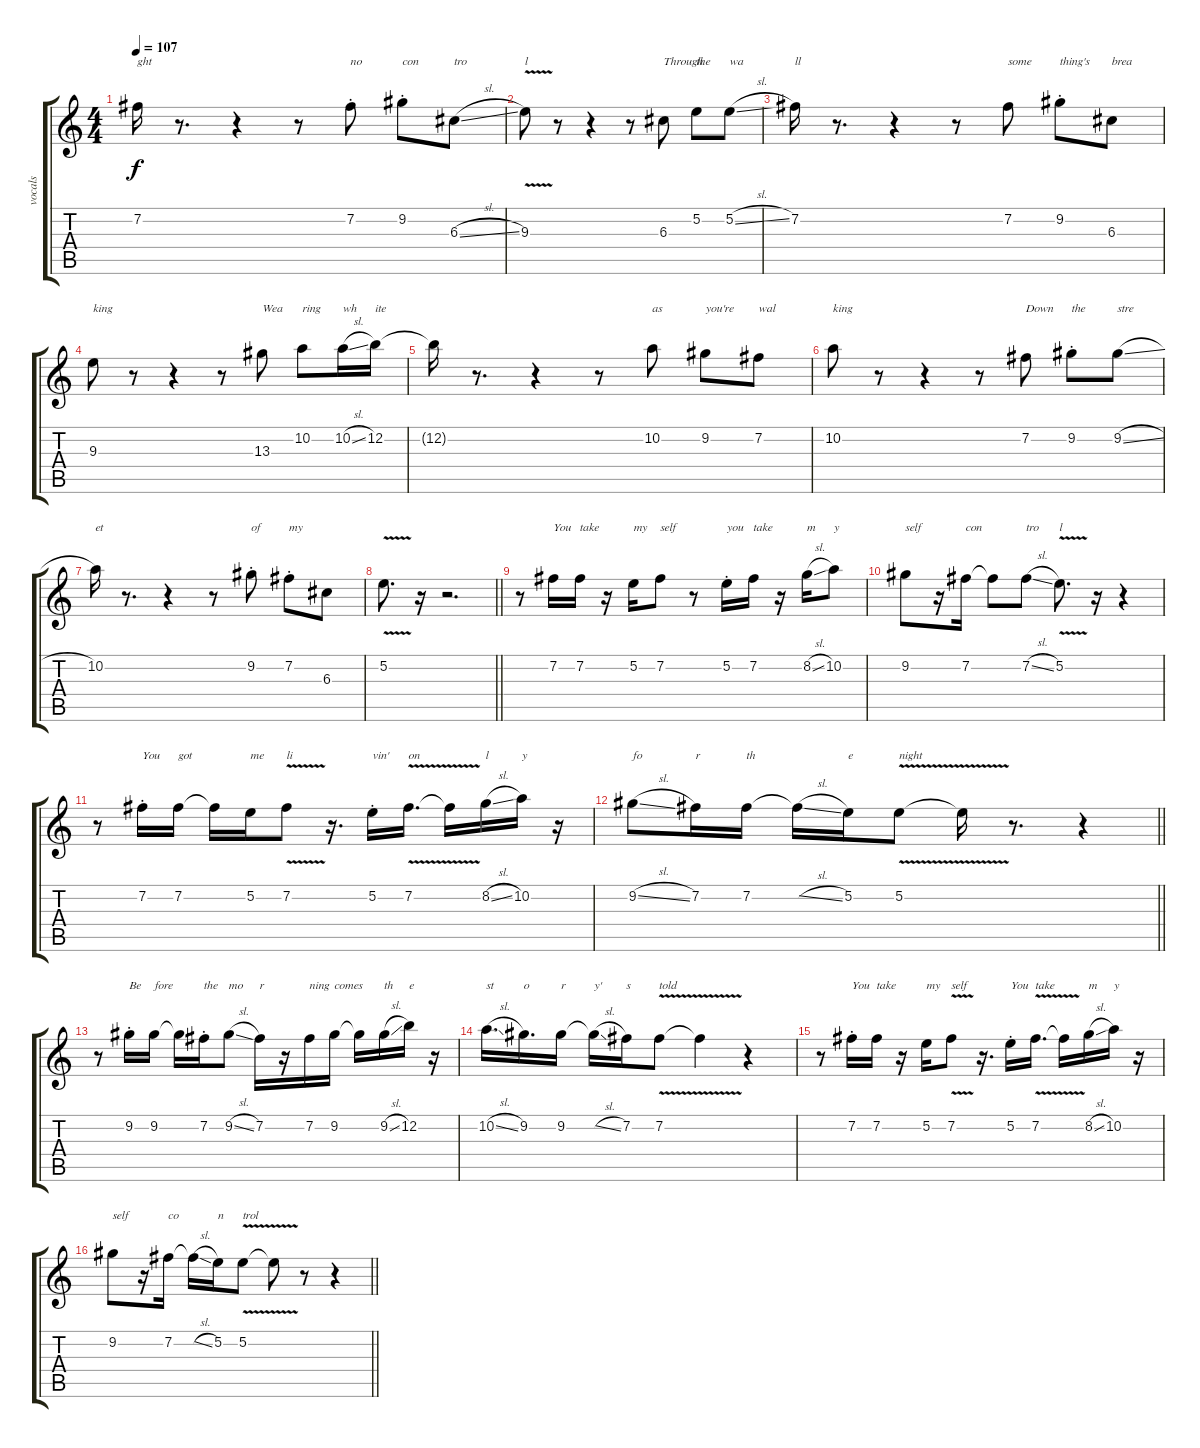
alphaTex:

\track ("vocals" "vocals") {instrument distortionguitar}
\staff {score tabs}
\tuning (E4 B3 G3 D3 A2 E2) {hide}
\ts (4 4)
\tempo 107
\clef g2
\ks c
7.2.16{txt "ght" dy f} r.8{d} r.4 r.8 7.2{st}.8{txt "no"} 9.2{st}.8{txt "con"} 6.3{sl}.8{txt "tro"} |
9.3{v}.8{txt "l"} r.8 r.4 r.8 6.3.8{txt "Through"} 5.2.8{txt "the"} 5.2{sl}.8{txt "wa"} |
7.2.16{txt "ll"} r.8{d} r.4 r.8 7.2.8{txt "some"} 9.2{st}.8{txt "thing's"} 6.3.8{txt "brea"} |
9.3.8{txt "king"} r.8 r.4 r.8 13.3.8{txt "Wea"} 10.2.8{txt "ring"} 10.2{sl}.16{txt "wh"} 12.2.16{txt "ite"} |
12.2{t}.16 r.8{d} r.4 r.8 10.2.8{txt "as"} 9.2.8{txt "you're"} 7.2.8{txt "wal"} |
10.2.8{txt "king"} r.8 r.4 r.8 7.2.8{txt "Down"} 9.2{st}.8{txt "the"} 9.2{sl}.8{txt "stre"} |
10.2.16{txt "et"} r.8{d} r.4 r.8 9.2{st}.8{txt "of"} 7.2{st}.8{txt "my"} 6.3.8 |
\barLineRight lightlight
5.2{v}.8{d} r.16 r.2{d} |
r.8 7.2.16{txt "You"} 7.2.16{txt "take"} r.16 5.2.16{txt "my"} 7.2.8{txt "self"} r.8 5.2{st}.16{txt "you"} 7.2.16{txt "take"} r.16 8.2{sl}.16{txt "m"} 10.2.8{txt "y"} |
9.2.8{txt "self"} r.16 7.2.16{txt "con"} 7.2{t}.8 7.2{sl}.8{txt "tro"} 5.2{v}.8{d txt "l"} r.16 r.4 |
r.8 7.2{st}.16{txt "You"} 7.2.16{txt "got"} 7.2{t}.16 5.2.16{txt "me"} 7.2{v}.8{txt "li"} r.16{d} 5.2{st}.16{txt "vin'"} 7.2{v}.16{d txt "on"} 7.2{t}.16 8.2{sl}.16{txt "l"} 10.2.16{txt "y"} r.16 |
\barLineRight lightlight
9.2{sl}.8{txt "fo"} 7.2.16{txt "r"} 7.2.16{txt "th"} 7.2{sl t}.16 5.2.16{txt "e"} 5.2{v}.8{txt "night"} 5.2{t}.16 r.8{d} r.4 |
r.8 9.2{st}.16{txt "Be"} 9.2.16{txt "fore"} 9.2{t}.16 7.2{st}.16{txt "the"} 9.2{sl}.8{txt "mo"} 7.2.16{txt "r"} r.16 7.2.16{txt "ning"} 9.2.16{txt "comes"} 9.2{t}.16 9.2{sl}.16{txt "th"} 12.2.16{txt "e"} r.16 |
10.2{sl}.16{d txt "st"} 9.2.16{d txt "o"} 9.2.16{txt "r"} 9.2{sl t}.16{txt "y'"} 7.2.16{txt "s"} 7.2{v}.8{txt "told"} 7.2{t}.4 r.4 |
r.8 7.2{st}.16{txt "You"} 7.2.16{txt "take"} r.16 5.2.16{txt "my"} 7.2{v}.8{txt "self"} r.16{d} 5.2{st}.16{txt "You"} 7.2{v}.16{d txt "take"} 7.2{t}.16 8.2{sl}.16{txt "m"} 10.2.16{txt "y"} r.16 |
\barLineRight lightlight
9.2.8{txt "self"} r.16 7.2.16{txt "co"} 7.2{sl t}.16 5.2.16{txt "n"} 5.2{v}.8{txt "trol"} 5.2{t}.8 r.8 r.4
